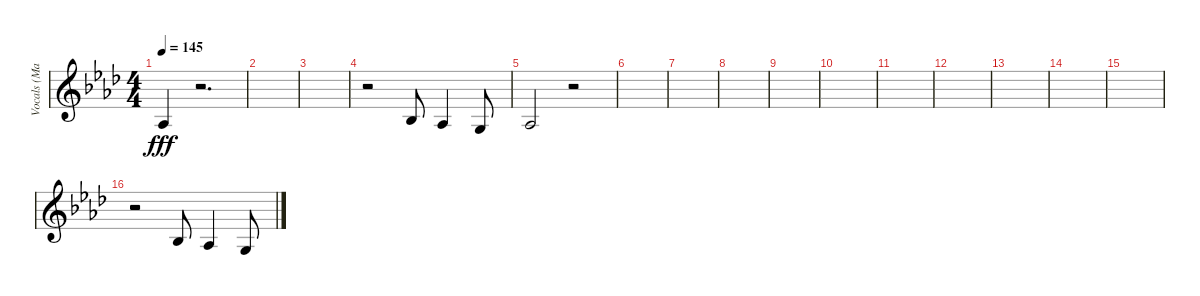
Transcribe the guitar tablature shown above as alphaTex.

\track ("Vocals (Matt Skiba)" "Vocals (Ma") {instrument acousticgrandpiano}
\staff {score}
\tuning (Eb4 Bb3 Gb3 Db3 Ab2 Eb2) {hide}
\ts (4 4)
\tempo 145
\clef g2
\ks ab
2.3.4{dy fff} r.2{d} |
|
|
r.2 4.3.8 2.3.4 1.3.8 |
2.3.2 r.2 |
|
|
|
|
|
|
|
|
|
|
r.2 4.3.8 2.3.4 1.3.8
